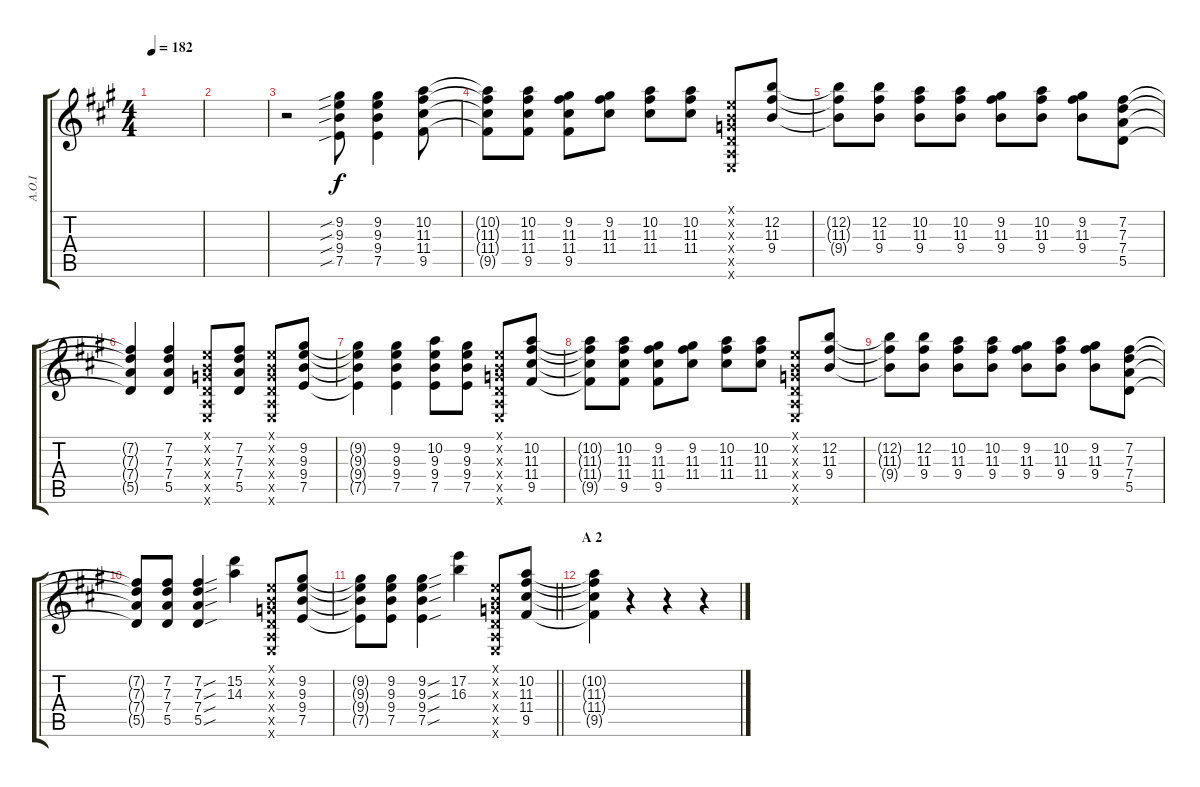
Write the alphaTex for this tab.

\track ("A.O.I" "A.O.I") {instrument distortionguitar}
\staff {score tabs}
\tuning (E4 B3 G3 D3 A2 E2) {hide}
\ts (4 4)
\tempo 182
\clef g2
\ks a
|
|
r.2 (9.2{sib} 9.3{sib} 9.4{sib} 7.5{sib}).8{dy f} (9.2 9.3 9.4 7.5).4 (10.2 11.3 11.4 9.5).8 |
(10.2{t} 11.3{t} 11.4{t} 9.5{t}).8 (10.2 11.3 11.4 9.5).8 (9.2 11.3 11.4 9.5).8 (9.2 11.3 11.4).8 (10.2 11.3 11.4).8 (10.2 11.3 11.4).8 (0.1{x} 0.2{x} 0.3{x} 0.4{x} 0.5{x} 0.6{x}).8 (12.2 11.3 9.4).8 |
(12.2{t} 11.3{t} 9.4{t}).8 (12.2 11.3 9.4).8 (10.2 11.3 9.4).8 (10.2 11.3 9.4).8 (9.2 11.3 9.4).8 (10.2 11.3 9.4).8 (9.2 11.3 9.4).8 (7.2 7.3 7.4 5.5).8 |
(7.2{t} 7.3{t} 7.4{t} 5.5{t}).4 (7.2 7.3 7.4 5.5).4 (0.1{x} 0.2{x} 0.3{x} 0.4{x} 0.5{x} 0.6{x}).8 (7.2 7.3 7.4 5.5).8 (0.1{x} 0.2{x} 0.3{x} 0.4{x} 0.5{x} 0.6{x}).8 (9.2 9.3 9.4 7.5).8 |
(9.2{t} 9.3{t} 9.4{t} 7.5{t}).4 (9.2 9.3 9.4 7.5).4 (10.2 9.3 9.4 7.5).8 (9.2 9.3 9.4 7.5).8 (0.1{x} 0.2{x} 0.3{x} 0.4{x} 0.5{x} 0.6{x}).8 (10.2 11.3 11.4 9.5).8 |
(10.2{t} 11.3{t} 11.4{t} 9.5{t}).8 (10.2 11.3 11.4 9.5).8 (9.2 11.3 11.4 9.5).8 (9.2 11.3 11.4).8 (10.2 11.3 11.4).8 (10.2 11.3 11.4).8 (0.1{x} 0.2{x} 0.3{x} 0.4{x} 0.5{x} 0.6{x}).8 (12.2 11.3 9.4).8 |
(12.2{t} 11.3{t} 9.4{t}).8 (12.2 11.3 9.4).8 (10.2 11.3 9.4).8 (10.2 11.3 9.4).8 (9.2 11.3 9.4).8 (10.2 11.3 9.4).8 (9.2 11.3 9.4).8 (7.2 7.3 7.4 5.5).8 |
(7.2{t} 7.3{t} 7.4{t} 5.5{t}).8 (7.2 7.3 7.4 5.5).8 (7.2{sou} 7.3{sou} 7.4{sou} 5.5{sou}).4 (15.2 14.3).4 (0.1{x} 0.2{x} 0.3{x} 0.4{x} 0.5{x} 0.6{x}).8 (9.2 9.3 9.4 7.5).8 |
\barLineRight lightlight
(9.2{t} 9.3{t} 9.4{t} 7.5{t}).8 (9.2 9.3 9.4 7.5).8 (9.2{sou} 9.3{sou} 9.4{sou} 7.5{sou}).4 (17.2 16.3).4 (0.1{x} 0.2{x} 0.3{x} 0.4{x} 0.5{x} 0.6{x}).8 (10.2 11.3 11.4 9.5).8 |
\section ("" "A 2")
(10.2{t} 11.3{t} 11.4{t} 9.5{t}).4 r.4 r.4 r.4
